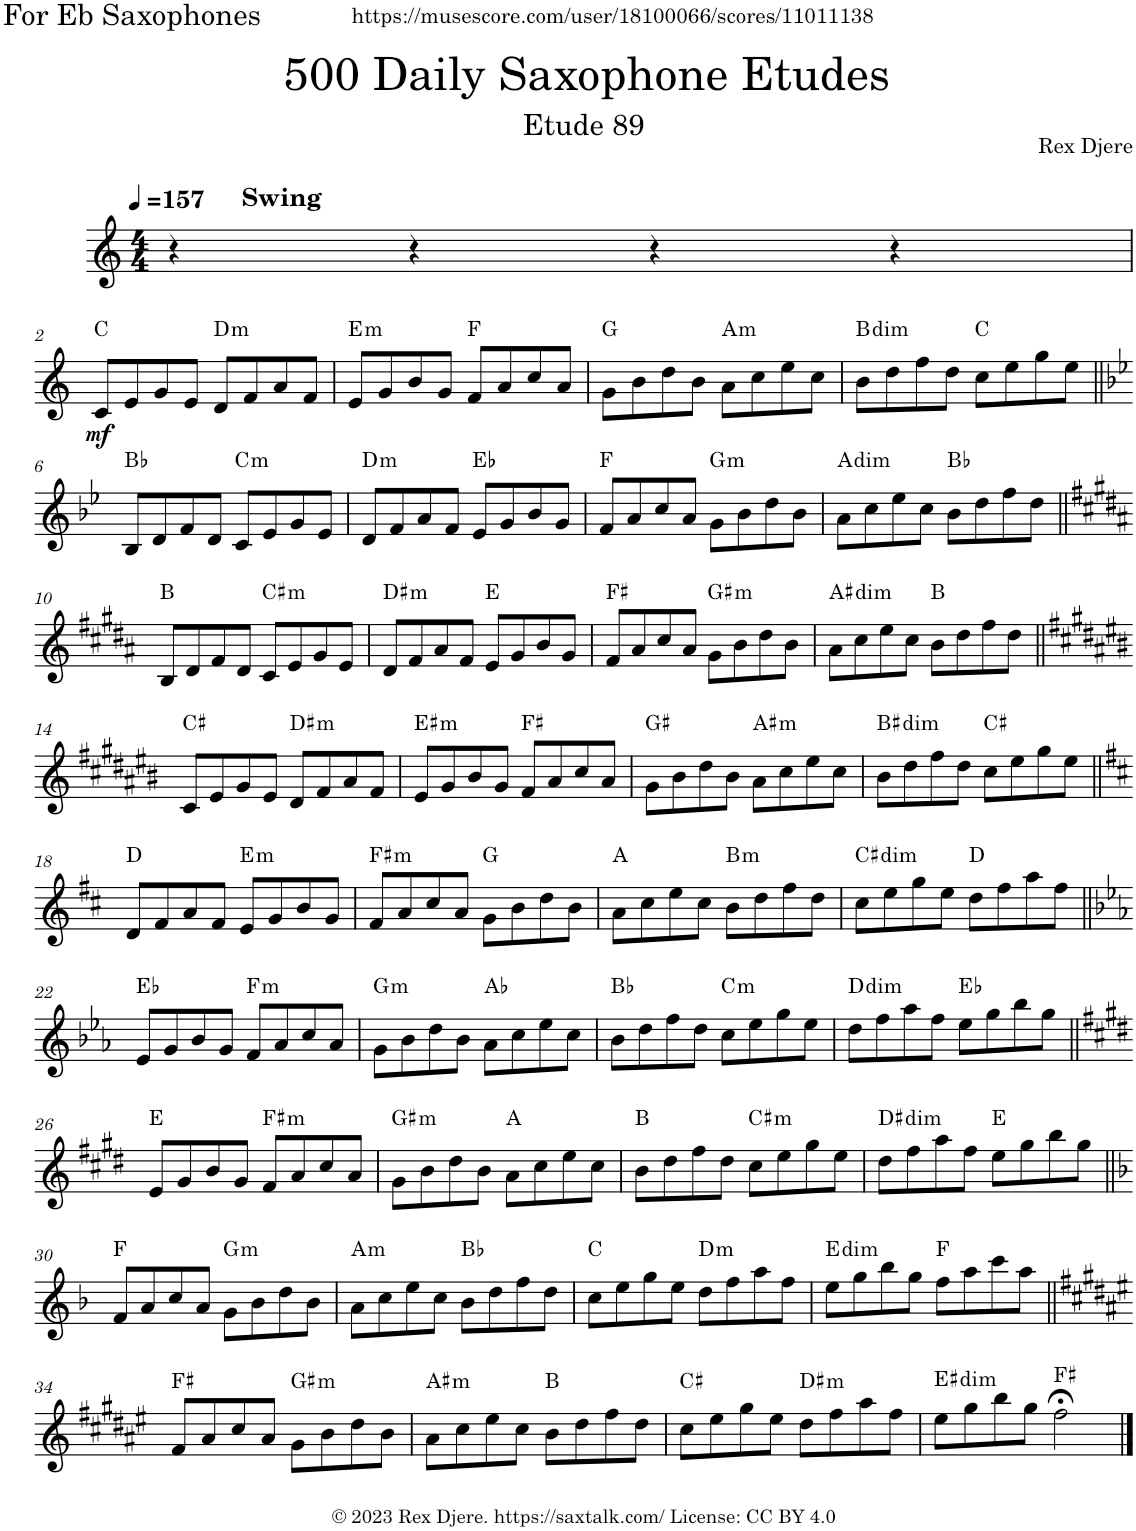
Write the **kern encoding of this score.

**kern	**dynam	**harte
*part1	*part1	*part1
*staff1	*staff1	*
*I"Alto Saxophone	*	*
*I'A. Sax.	*	*
*clefG2	*	*
*Trd5c9	*	*
*k[]	*	*
*M4/4	*	*
*MM157	*	*
=1	=1	=1
!LO:TX:a:B:t=Swing	!	!
4r	.	.
4r	.	.
4r	.	.
4r	.	.
!!LO:LB:g=z
=2	=2	=2
!	!LO:DY:b	!
8c/L	mf	C:maj
8e/	.	.
8g/	.	.
8e/J	.	.
!	!	!LO:H:kt=m
8d/L	.	D:min
8f/	.	.
8a/	.	.
8f/J	.	.
=3	=3	=3
!	!	!LO:H:kt=m
8e/L	.	E:min
8g/	.	.
8b/	.	.
8g/J	.	.
8f/L	.	F:maj
8a/	.	.
8cc/	.	.
8a/J	.	.
=4	=4	=4
8g\L	.	G:maj
8b\	.	.
8dd\	.	.
8b\J	.	.
!	!	!LO:H:kt=m
8a\L	.	A:min
8cc\	.	.
8ee\	.	.
8cc\J	.	.
=5	=5	=5
!	!	!LO:H:kt=dim
8b\L	.	B:dim
8dd\	.	.
8ff\	.	.
8dd\J	.	.
8cc\L	.	C:maj
8ee\	.	.
8gg\	.	.
8ee\J	.	.
!!LO:LB:g=z
=6||	=6||	=6||
*k[b-e-]	*	*
8B-/L	.	Bb:maj
8d/	.	.
8f/	.	.
8d/J	.	.
!	!	!LO:H:kt=m
8c/L	.	C:min
8e-/	.	.
8g/	.	.
8e-/J	.	.
=7	=7	=7
!	!	!LO:H:kt=m
8d/L	.	D:min
8f/	.	.
8a/	.	.
8f/J	.	.
8e-/L	.	Eb:maj
8g/	.	.
8b-/	.	.
8g/J	.	.
=8	=8	=8
8f/L	.	F:maj
8a/	.	.
8cc/	.	.
8a/J	.	.
!	!	!LO:H:kt=m
8g\L	.	G:min
8b-\	.	.
8dd\	.	.
8b-\J	.	.
=9	=9	=9
!	!	!LO:H:kt=dim
8a\L	.	A:dim
8cc\	.	.
8ee-\	.	.
8cc\J	.	.
8b-\L	.	Bb:maj
8dd\	.	.
8ff\	.	.
8dd\J	.	.
!!LO:LB:g=z
=10||	=10||	=10||
*k[f#c#g#d#a#]	*	*
8B/L	.	B:maj
8d#/	.	.
8f#/	.	.
8d#/J	.	.
!	!	!LO:H:kt=m
8c#/L	.	C#:min
8e/	.	.
8g#/	.	.
8e/J	.	.
=11	=11	=11
!	!	!LO:H:kt=m
8d#/L	.	D#:min
8f#/	.	.
8a#/	.	.
8f#/J	.	.
8e/L	.	E:maj
8g#/	.	.
8b/	.	.
8g#/J	.	.
=12	=12	=12
8f#/L	.	F#:maj
8a#/	.	.
8cc#/	.	.
8a#/J	.	.
!	!	!LO:H:kt=m
8g#\L	.	G#:min
8b\	.	.
8dd#\	.	.
8b\J	.	.
=13	=13	=13
!	!	!LO:H:kt=dim
8a#\L	.	A#:dim
8cc#\	.	.
8ee\	.	.
8cc#\J	.	.
8b\L	.	B:maj
8dd#\	.	.
8ff#\	.	.
8dd#\J	.	.
!!LO:LB:g=z
=14||	=14||	=14||
*k[f#c#g#d#a#e#b#]	*	*
8c#/L	.	C#:maj
8e#/	.	.
8g#/	.	.
8e#/J	.	.
!	!	!LO:H:kt=m
8d#/L	.	D#:min
8f#/	.	.
8a#/	.	.
8f#/J	.	.
=15	=15	=15
!	!	!LO:H:kt=m
8e#/L	.	E#:min
8g#/	.	.
8b#/	.	.
8g#/J	.	.
8f#/L	.	F#:maj
8a#/	.	.
8cc#/	.	.
8a#/J	.	.
=16	=16	=16
8g#\L	.	G#:maj
8b#\	.	.
8dd#\	.	.
8b#\J	.	.
!	!	!LO:H:kt=m
8a#\L	.	A#:min
8cc#\	.	.
8ee#\	.	.
8cc#\J	.	.
=17	=17	=17
!	!	!LO:H:kt=dim
8b#\L	.	B#:dim
8dd#\	.	.
8ff#\	.	.
8dd#\J	.	.
8cc#\L	.	C#:maj
8ee#\	.	.
8gg#\	.	.
8ee#\J	.	.
!!LO:LB:g=z
=18||	=18||	=18||
*k[f#c#]	*	*
8d/L	.	D:maj
8f#/	.	.
8a/	.	.
8f#/J	.	.
!	!	!LO:H:kt=m
8e/L	.	E:min
8g/	.	.
8b/	.	.
8g/J	.	.
=19	=19	=19
!	!	!LO:H:kt=m
8f#/L	.	F#:min
8a/	.	.
8cc#/	.	.
8a/J	.	.
8g\L	.	G:maj
8b\	.	.
8dd\	.	.
8b\J	.	.
=20	=20	=20
8a\L	.	A:maj
8cc#\	.	.
8ee\	.	.
8cc#\J	.	.
!	!	!LO:H:kt=m
8b\L	.	B:min
8dd\	.	.
8ff#\	.	.
8dd\J	.	.
=21	=21	=21
!	!	!LO:H:kt=dim
8cc#\L	.	C#:dim
8ee\	.	.
8gg\	.	.
8ee\J	.	.
8dd\L	.	D:maj
8ff#\	.	.
8aa\	.	.
8ff#\J	.	.
!!LO:LB:g=z
=22||	=22||	=22||
*k[b-e-a-]	*	*
8e-/L	.	Eb:maj
8g/	.	.
8b-/	.	.
8g/J	.	.
!	!	!LO:H:kt=m
8f/L	.	F:min
8a-/	.	.
8cc/	.	.
8a-/J	.	.
=23	=23	=23
!	!	!LO:H:kt=m
8g\L	.	G:min
8b-\	.	.
8dd\	.	.
8b-\J	.	.
8a-\L	.	Ab:maj
8cc\	.	.
8ee-\	.	.
8cc\J	.	.
=24	=24	=24
8b-\L	.	Bb:maj
8dd\	.	.
8ff\	.	.
8dd\J	.	.
!	!	!LO:H:kt=m
8cc\L	.	C:min
8ee-\	.	.
8gg\	.	.
8ee-\J	.	.
=25	=25	=25
!	!	!LO:H:kt=dim
8dd\L	.	D:dim
8ff\	.	.
8aa-\	.	.
8ff\J	.	.
8ee-\L	.	Eb:maj
8gg\	.	.
8bb-\	.	.
8gg\J	.	.
!!LO:LB:g=z
=26||	=26||	=26||
*k[f#c#g#d#]	*	*
8e/L	.	E:maj
8g#/	.	.
8b/	.	.
8g#/J	.	.
!	!	!LO:H:kt=m
8f#/L	.	F#:min
8a/	.	.
8cc#/	.	.
8a/J	.	.
=27	=27	=27
!	!	!LO:H:kt=m
8g#\L	.	G#:min
8b\	.	.
8dd#\	.	.
8b\J	.	.
8a\L	.	A:maj
8cc#\	.	.
8ee\	.	.
8cc#\J	.	.
=28	=28	=28
8b\L	.	B:maj
8dd#\	.	.
8ff#\	.	.
8dd#\J	.	.
!	!	!LO:H:kt=m
8cc#\L	.	C#:min
8ee\	.	.
8gg#\	.	.
8ee\J	.	.
=29	=29	=29
!	!	!LO:H:kt=dim
8dd#\L	.	D#:dim
8ff#\	.	.
8aa\	.	.
8ff#\J	.	.
8ee\L	.	E:maj
8gg#\	.	.
8bb\	.	.
8gg#\J	.	.
!!LO:LB:g=z
=30||	=30||	=30||
*k[b-]	*	*
8f/L	.	F:maj
8a/	.	.
8cc/	.	.
8a/J	.	.
!	!	!LO:H:kt=m
8g\L	.	G:min
8b-\	.	.
8dd\	.	.
8b-\J	.	.
=31	=31	=31
!	!	!LO:H:kt=m
8a\L	.	A:min
8cc\	.	.
8ee\	.	.
8cc\J	.	.
8b-\L	.	Bb:maj
8dd\	.	.
8ff\	.	.
8dd\J	.	.
=32	=32	=32
8cc\L	.	C:maj
8ee\	.	.
8gg\	.	.
8ee\J	.	.
!	!	!LO:H:kt=m
8dd\L	.	D:min
8ff\	.	.
8aa\	.	.
8ff\J	.	.
=33	=33	=33
!	!	!LO:H:kt=dim
8ee\L	.	E:dim
8gg\	.	.
8bb-\	.	.
8gg\J	.	.
8ff\L	.	F:maj
8aa\	.	.
8ccc\	.	.
8aa\J	.	.
!!LO:LB:g=z
=34||	=34||	=34||
*k[f#c#g#d#a#e#]	*	*
8f#/L	.	F#:maj
8a#/	.	.
8cc#/	.	.
8a#/J	.	.
!	!	!LO:H:kt=m
8g#\L	.	G#:min
8b\	.	.
8dd#\	.	.
8b\J	.	.
=35	=35	=35
!	!	!LO:H:kt=m
8a#\L	.	A#:min
8cc#\	.	.
8ee#\	.	.
8cc#\J	.	.
8b\L	.	B:maj
8dd#\	.	.
8ff#\	.	.
8dd#\J	.	.
=36	=36	=36
8cc#\L	.	C#:maj
8ee#\	.	.
8gg#\	.	.
8ee#\J	.	.
!	!	!LO:H:kt=m
8dd#\L	.	D#:min
8ff#\	.	.
8aa#\	.	.
8ff#\J	.	.
=37	=37	=37
!	!	!LO:H:kt=dim
8ee#\L	.	E#:dim
8gg#\	.	.
8bb\	.	.
8gg#\J	.	.
2ff#;<\	.	F#:maj
==	==	==
*-	*-	*-
